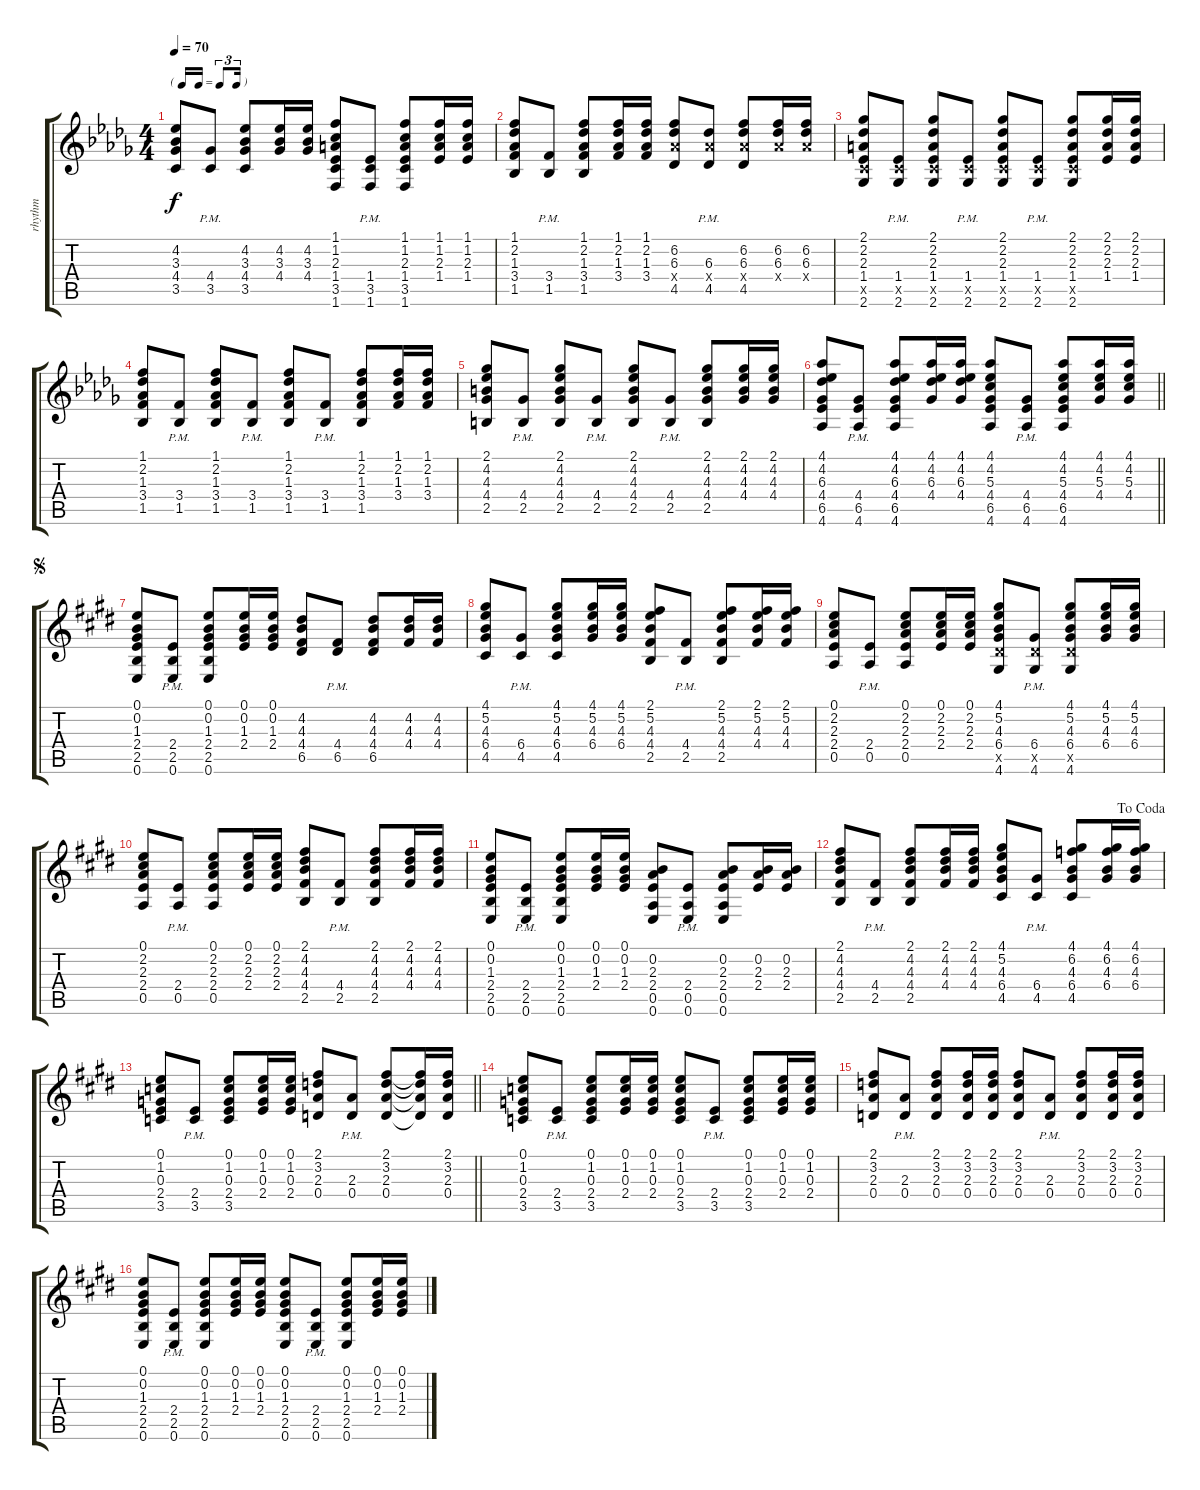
\track ("rhythm" "rhythm") {instrument acousticguitarsteel}
\staff {score tabs}
\tuning (E4 B3 G3 D3 A2 E2) {hide}
\ts (4 4)
\tf triplet16th
\tempo 70
\clef g2
\ks db
(4.2 3.3 4.4 3.5).8{dy f} (4.4{pm} 3.5{pm}).8 (4.2 3.3 4.4 3.5).8 (4.2 3.3 4.4).16 (4.2 3.3 4.4).16 (1.1 1.2 2.3 1.4 3.5 1.6).8 (1.4{pm} 3.5{pm} 1.6{pm}).8 (1.1 1.2 2.3 1.4 3.5 1.6).8 (1.1 1.2 2.3 1.4).16 (1.1 1.2 2.3 1.4).16 |
(1.1 2.2 1.3 3.4 1.5).8 (3.4{pm} 1.5{pm}).8 (1.1 2.2 1.3 3.4 1.5).8 (1.1 2.2 1.3 3.4).16 (1.1 2.2 1.3 3.4).16 (6.2 6.3 6.4{x} 4.5).8 (6.3{pm} 6.4{pm x} 4.5{pm}).8 (6.2 6.3 6.4{x} 4.5).8 (6.2 6.3 6.4{x}).16 (6.2 6.3 6.4{x}).16 |
(2.1 2.2 2.3 1.4 3.5{x} 2.6).8 (1.4{pm} 3.5{x} 2.6{pm}).8 (2.1 2.2 2.3 1.4 3.5{x} 2.6).8 (1.4{pm} 3.5{x} 2.6{pm}).8 (2.1 2.2 2.3 1.4 3.5{x} 2.6).8 (1.4{pm} 3.5{x} 2.6{pm}).8 (2.1 2.2 2.3 1.4 3.5{x} 2.6).8 (2.1 2.2 2.3 1.4).16 (2.1 2.2 2.3 1.4).16 |
(1.1 2.2 1.3 3.4 1.5).8 (3.4{pm} 1.5{pm}).8 (1.1 2.2 1.3 3.4 1.5).8 (3.4{pm} 1.5{pm}).8 (1.1 2.2 1.3 3.4 1.5).8 (3.4{pm} 1.5{pm}).8 (1.1 2.2 1.3 3.4 1.5).8 (1.1 2.2 1.3 3.4).16 (1.1 2.2 1.3 3.4).16 |
(2.1 4.2 4.3 4.4 2.5).8 (4.4{pm} 2.5{pm}).8 (2.1 4.2 4.3 4.4 2.5).8 (4.4{pm} 2.5{pm}).8 (2.1 4.2 4.3 4.4 2.5).8 (4.4{pm} 2.5{pm}).8 (2.1 4.2 4.3 4.4 2.5).8 (2.1 4.2 4.3 4.4).16 (2.1 4.2 4.3 4.4).16 |
\barLineRight lightlight
(4.1 4.2 6.3 4.4 6.5 4.6).8 (4.4{pm} 6.5{pm} 4.6{pm}).8 (4.1 4.2 6.3 4.4 6.5 4.6).8 (4.1 4.2 6.3 4.4).16 (4.1 4.2 6.3 4.4).16 (4.1 4.2 5.3 4.4 6.5 4.6).8 (4.4{pm} 6.5{pm} 4.6{pm}).8 (4.1 4.2 5.3 4.4 6.5 4.6).8 (4.1 4.2 5.3 4.4).16 (4.1 4.2 5.3 4.4).16 |
\section ("" "")
\jump segno
\ks e
(0.1 0.2 1.3 2.4 2.5 0.6).8 (2.4{pm} 2.5{pm} 0.6{pm}).8 (0.1 0.2 1.3 2.4 2.5 0.6).8 (0.1 0.2 1.3 2.4).16 (0.1 0.2 1.3 2.4).16 (4.2 4.3 4.4 6.5).8 (4.4{pm} 6.5{pm}).8 (4.2 4.3 4.4 6.5).8 (4.2 4.3 4.4).16 (4.2 4.3 4.4).16 |
(4.1 5.2 4.3 6.4 4.5).8 (6.4{pm} 4.5{pm}).8 (4.1 5.2 4.3 6.4 4.5).8 (4.1 5.2 4.3 6.4).16 (4.1 5.2 4.3 6.4).16 (2.1 5.2 4.3 4.4 2.5).8 (4.4{pm} 2.5{pm}).8 (2.1 5.2 4.3 4.4 2.5).8 (2.1 5.2 4.3 4.4).16 (2.1 5.2 4.3 4.4).16 |
(0.1 2.2 2.3 2.4 0.5).8 (2.4{pm} 0.5{pm}).8 (0.1 2.2 2.3 2.4 0.5).8 (0.1 2.2 2.3 2.4).16 (0.1 2.2 2.3 2.4).16 (4.1 5.2 4.3 6.4 6.5{x} 4.6).8 (6.4{pm} 6.5{pm x} 4.6{pm}).8 (4.1 5.2 4.3 6.4 6.5{x} 4.6).8 (4.1 5.2 4.3 6.4).16 (4.1 5.2 4.3 6.4).16 |
(0.1 2.2 2.3 2.4 0.5).8 (2.4{pm} 0.5{pm}).8 (0.1 2.2 2.3 2.4 0.5).8 (0.1 2.2 2.3 2.4).16 (0.1 2.2 2.3 2.4).16 (2.1 4.2 4.3 4.4 2.5).8 (4.4{pm} 2.5{pm}).8 (2.1 4.2 4.3 4.4 2.5).8 (2.1 4.2 4.3 4.4).16 (2.1 4.2 4.3 4.4).16 |
(0.1 0.2 1.3 2.4 2.5 0.6).8 (2.4{pm} 2.5{pm} 0.6{pm}).8 (0.1 0.2 1.3 2.4 2.5 0.6).8 (0.1 0.2 1.3 2.4).16 (0.1 0.2 1.3 2.4).16 (0.2 2.3 2.4 0.5 0.6).8 (2.4{pm} 0.5{pm} 0.6{pm}).8 (0.2 2.3 2.4 0.5 0.6).8 (0.2 2.3 2.4).16 (0.2 2.3 2.4).16 |
\jump dacoda
(2.1 4.2 4.3 4.4 2.5).8 (4.4{pm} 2.5{pm}).8 (2.1 4.2 4.3 4.4 2.5).8 (2.1 4.2 4.3 4.4).16 (2.1 4.2 4.3 4.4).16 (4.1 5.2 4.3 6.4 4.5).8 (6.4{pm} 4.5{pm}).8 (4.1 6.2 4.3 6.4 4.5).8 (4.1 6.2 4.3 6.4).16 (4.1 6.2 4.3 6.4).16 |
\barLineRight lightlight
(0.1 1.2 0.3 2.4 3.5).8 (2.4{pm} 3.5{pm}).8 (0.1 1.2 0.3 2.4 3.5).8 (0.1 1.2 0.3 2.4).16 (0.1 1.2 0.3 2.4).16 (2.1 3.2 2.3 0.4).8 (2.3{pm} 0.4{pm}).8 (2.1 3.2 2.3 0.4).8 (2.1{t} 3.2{t} 2.3{t} 0.4{t}).16 (2.1 3.2 2.3 0.4).16 |
\section ("" "")
(0.1 1.2 0.3 2.4 3.5).8 (2.4{pm} 3.5{pm}).8 (0.1 1.2 0.3 2.4 3.5).8 (0.1 1.2 0.3 2.4).16 (0.1 1.2 0.3 2.4).16 (0.1 1.2 0.3 2.4 3.5).8 (2.4{pm} 3.5{pm}).8 (0.1 1.2 0.3 2.4 3.5).8 (0.1 1.2 0.3 2.4).16 (0.1 1.2 0.3 2.4).16 |
(2.1 3.2 2.3 0.4).8 (2.3{pm} 0.4{pm}).8 (2.1 3.2 2.3 0.4).8 (2.1 3.2 2.3 0.4).16 (2.1 3.2 2.3 0.4).16 (2.1 3.2 2.3 0.4).8 (2.3{pm} 0.4{pm}).8 (2.1 3.2 2.3 0.4).8 (2.1 3.2 2.3 0.4).16 (2.1 3.2 2.3 0.4).16 |
(0.1 0.2 1.3 2.4 2.5 0.6).8 (2.4{pm} 2.5{pm} 0.6{pm}).8 (0.1 0.2 1.3 2.4 2.5 0.6).8 (0.1 0.2 1.3 2.4).16 (0.1 0.2 1.3 2.4).16 (0.1 0.2 1.3 2.4 2.5 0.6).8 (2.4{pm} 2.5{pm} 0.6{pm}).8 (0.1 0.2 1.3 2.4 2.5 0.6).8 (0.1 0.2 1.3 2.4).16 (0.1 0.2 1.3 2.4).16
